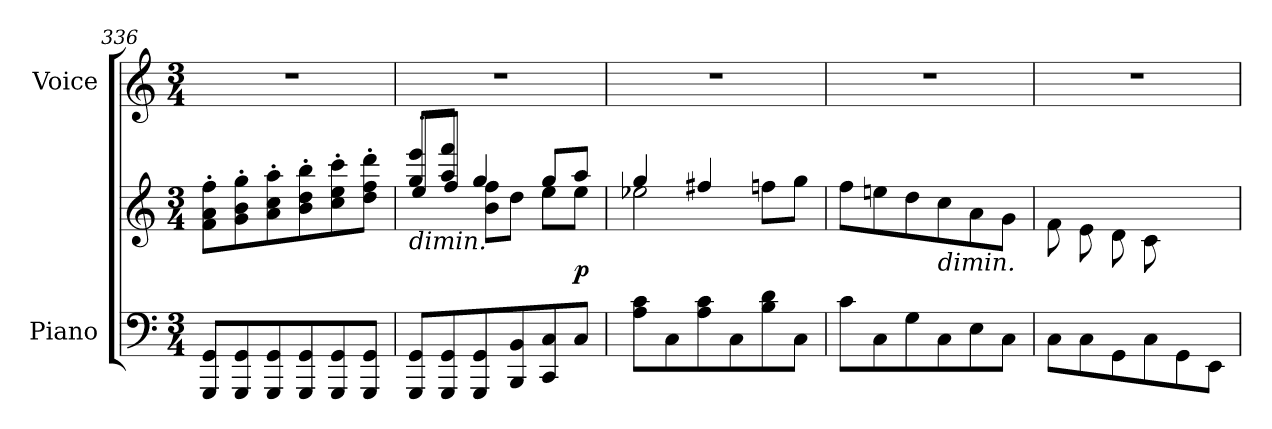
**kern	**kern	**dynam	**kern
*part2	*part2	*part2	*part1
*staff3	*staff2	*staff2/3	*staff1
*I"Piano	*	*	*I"Voice
*I'Pno.	*	*	*I'Voice
*clefF4	*clefG2	*	*clefG2
*k[]	*k[]	*	*k[]
*C:	*C:	*	*C:
*M3/4	*M3/4	*	*M3/4
=336	=336	=336	=336
!	!	!	!LO:N:vis=1
8GGGi/ 8GGiL	8fi\' 8ai' 8ffi'L	.	2.r
8GGGi/ 8GGi	8gi\' 8bi' 8ggi'	.	.
8GGGi/ 8GGi	8ai\' 8cci' 8aai'	.	.
8GGGi/ 8GGi	8bi\' 8ddi' 8bbi'	.	.
8GGGi/ 8GGi	8cci\' 8eei' 8ccci'	.	.
8GGGi/ 8GGiJ	8ddi\' 8ffi' 8dddi'J	.	.
!!LO:LB:g=z
=337	=337	=337	=337
*	*^	*	*
!	!LO:TX:b:i:t=dimin.	!	!	!
!	!	!	!	!LO:N:vis=1
8GGGi/ 8GGiL	8ggi/' 8eeei'L	8eei/L	.	2.r
8GGGi/ 8GGi	8aai/' 8fffi'J	8ffi/J	.	.
8GGGi/ 8GGi	4ggi/	8bi\ 8ffiL	.	.
8BBBi/ 8BBi	.	8ddi\J	.	.
8CCi/ 8Ci	8ggi/L	8eei\L	.	.
8Ci/J	8aai/J	8eei\J	p	.
=338	=338	=338	=338	=338
!	!	!	!	!LO:N:vis=1
8Ai\ 8ciL	4ggi/	2ee-Xi\	.	2.r
8Ci\	.	.	.	.
8Ai\ 8ci	4ff#Xi/	.	.	.
8Ci\	.	.	.	.
8Bi\ 8di	8ffni\L	4ryy	.	.
8Ci\J	8ggi\J	.	.	.
*	*v	*v	*	*
=339	=339	=339	=339
!	!	!	!LO:N:vis=1
8ci\L	8ffi\L	.	2.r
8Ci\	8eeni\	.	.
8Gi\	8ddi\	.	.
!	!LO:TX:b:i:t=dimin.	!	!
8Ci\	8cci\	.	.
8Ei\	8ai\	.	.
8Ci\J	8gi\J	.	.
=340	=340	=340	=340
*^	*	*	*
!	!	!	!	!LO:N:vis=1
2ryy	8Ci\L	8fi\L	.	2.r
.	8Ci\	8ei\	.	.
.	8GGi\	8di\	.	.
.	8Ci\	8ci\	.	.
8Gi/	8GGi\	4ryy	.	.
8Ei/J	8EEi\J	.	.	.
*v	*v	*	*	*
=	=	=	=
*-	*-	*-	*-
